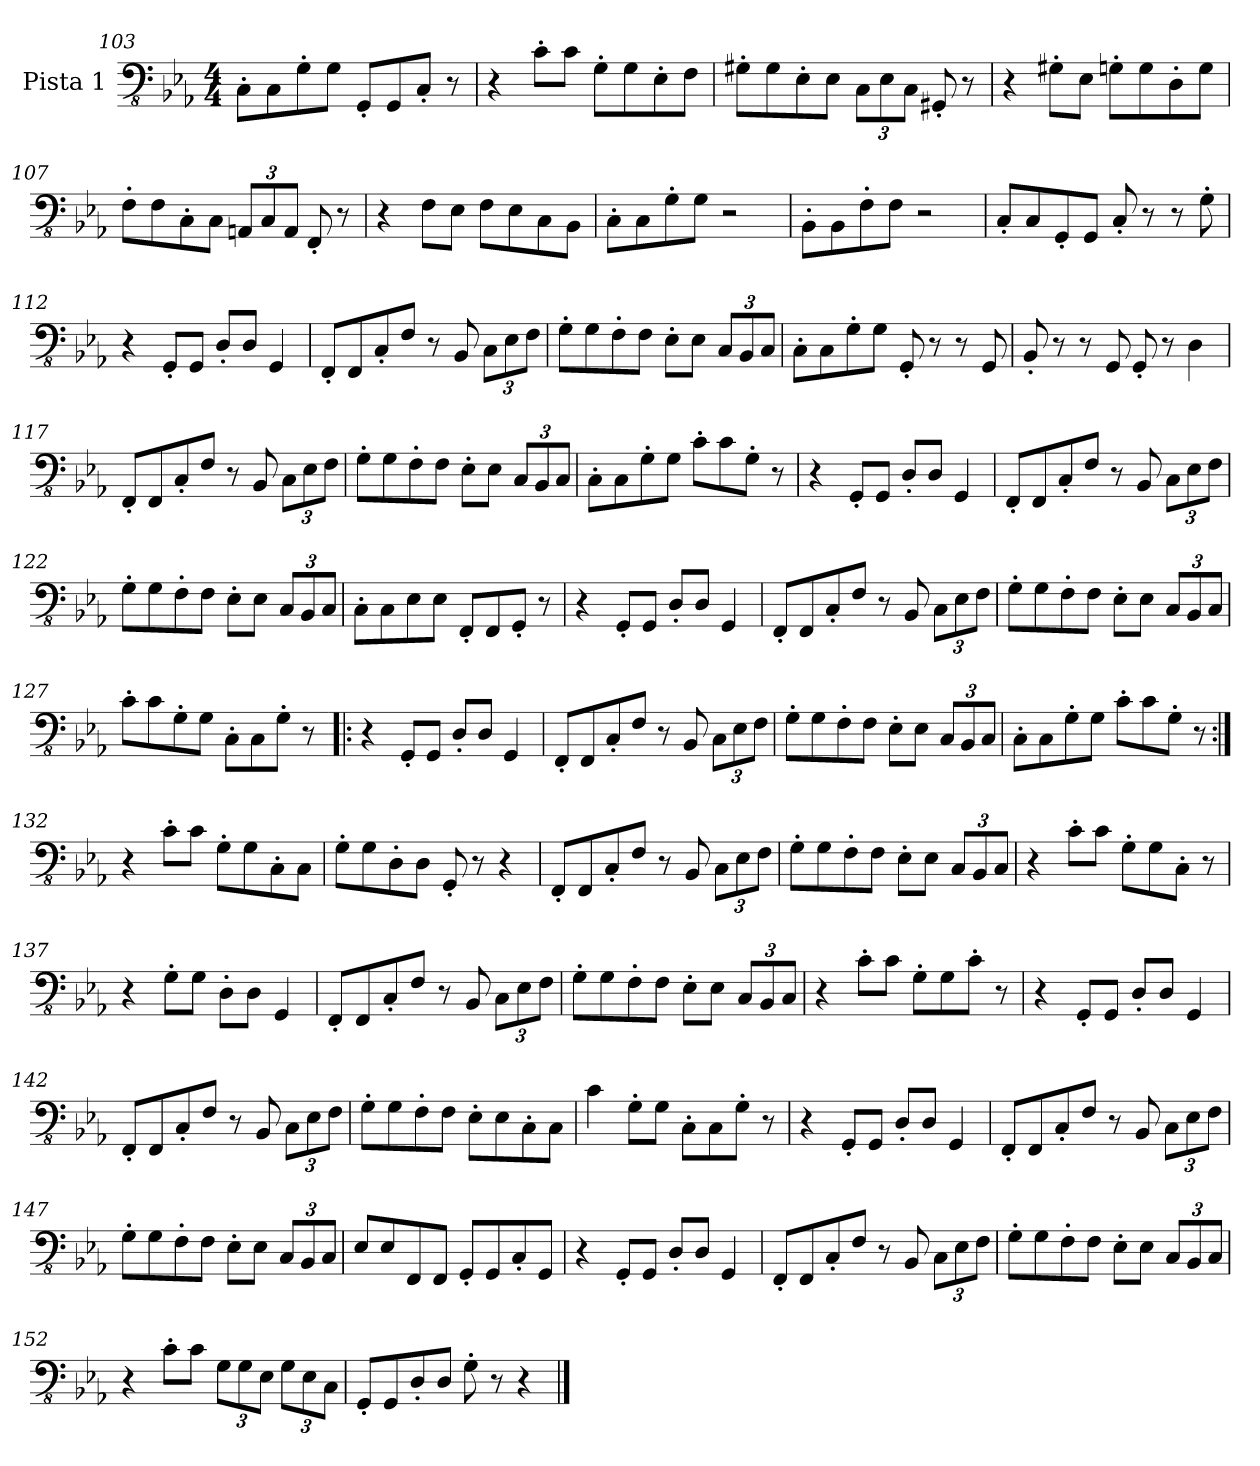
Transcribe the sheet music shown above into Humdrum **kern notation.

**kern
*part1
*staff1
*I"Pista 1
*clefFv4
*k[b-e-a-]
*M4/4
=103
8CC'\L
8CC\
8GG'\
8GG\J
8GGG'/L
8GGG/
8CC'/J
8r
!!LO:PB:g=z
=104
4r
8C'\L
8C\J
8GG'\L
8GG\
8EE-'\
8FF\J
=105
8GG#X'\L
8GG#\
8EE-'\
8EE-\J
*Xbrackettup
12CC\L
12EE-\
12CC\J
8GGG#X'/
8r
=106
4r
8GG#X'\L
8EE-\J
8GGn'\L
8GG\
8DD'\
8GG\J
=107
8FF'\L
8FF\
8CC'\
8CC\J
12AAAn/L
12CC/
12AAA/J
8FFF'/
8r
!!LO:LB:g=z
=108
4r
8FF\L
8EE-\J
8FF\L
8EE-\
8CC\
8BBB-\J
=109
8CC'\L
8CC\
8GG'\
8GG\J
2r
=110
8BBB-'\L
8BBB-\
8FF'\
8FF\J
2r
=111
8CC'/L
8CC/
8GGG'/
8GGG/J
8CC'/
8r
8r
8GG'\
!!LO:LB:g=z
=112
4r
8GGG'/L
8GGG/J
8DD'/L
8DD/J
4GGG/
=113
8FFF'/L
8FFF/
8CC'/
8FF/J
8r
8BBB-/
12CC\L
12EE-\
12FF\J
=114
8GG'\L
8GG\
8FF'\
8FF\J
8EE-'\L
8EE-\J
12CC/L
12BBB-/
12CC/J
=115
8CC'\L
8CC\
8GG'\
8GG\J
8GGG'/
8r
8r
8GGG/
!!LO:LB:g=z
=116
8BBB-'/
8r
8r
8GGG/
8GGG'/
8r
4DD\
=117
8FFF'/L
8FFF/
8CC'/
8FF/J
8r
8BBB-/
12CC\L
12EE-\
12FF\J
=118
8GG'\L
8GG\
8FF'\
8FF\J
8EE-'\L
8EE-\J
12CC/L
12BBB-/
12CC/J
=119
8CC'\L
8CC\
8GG'\
8GG\J
8C'\L
8C\
8GG'\J
8r
!!LO:LB:g=z
=120
4r
8GGG'/L
8GGG/J
8DD'/L
8DD/J
4GGG/
=121
8FFF'/L
8FFF/
8CC'/
8FF/J
8r
8BBB-/
12CC\L
12EE-\
12FF\J
=122
8GG'\L
8GG\
8FF'\
8FF\J
8EE-'\L
8EE-\J
12CC/L
12BBB-/
12CC/J
=123
8CC'\L
8CC\
8EE-\
8EE-\J
8FFF'/L
8FFF/
8GGG'/J
8r
!!LO:LB:g=z
=124
4r
8GGG'/L
8GGG/J
8DD'/L
8DD/J
4GGG/
=125
8FFF'/L
8FFF/
8CC'/
8FF/J
8r
8BBB-/
12CC\L
12EE-\
12FF\J
=126
8GG'\L
8GG\
8FF'\
8FF\J
8EE-'\L
8EE-\J
12CC/L
12BBB-/
12CC/J
=127
8C'\L
8C\
8GG'\
8GG\J
8CC'\L
8CC\
8GG'\J
8r
!!LO:LB:g=z
=128!|:
4r
8GGG'/L
8GGG/J
8DD'/L
8DD/J
4GGG/
=129
8FFF'/L
8FFF/
8CC'/
8FF/J
8r
8BBB-/
12CC\L
12EE-\
12FF\J
=130
8GG'\L
8GG\
8FF'\
8FF\J
8EE-'\L
8EE-\J
12CC/L
12BBB-/
12CC/J
=131
8CC'\L
8CC\
8GG'\
8GG\J
8C'\L
8C\
8GG'\J
8r
!!LO:LB:g=z
=132:|!
4r
8C'\L
8C\J
8GG'\L
8GG\
8CC'\
8CC\J
=133
8GG'\L
8GG\
8DD'\
8DD\J
8GGG'/
8r
4r
=134
8FFF'/L
8FFF/
8CC'/
8FF/J
8r
8BBB-/
12CC\L
12EE-\
12FF\J
=135
8GG'\L
8GG\
8FF'\
8FF\J
8EE-'\L
8EE-\J
12CC/L
12BBB-/
12CC/J
!!LO:LB:g=z
=136
4r
8C'\L
8C\J
8GG'\L
8GG\
8CC'\J
8r
=137
4r
8GG'\L
8GG\J
8DD'\L
8DD\J
4GGG/
=138
8FFF'/L
8FFF/
8CC'/
8FF/J
8r
8BBB-/
12CC\L
12EE-\
12FF\J
=139
8GG'\L
8GG\
8FF'\
8FF\J
8EE-'\L
8EE-\J
12CC/L
12BBB-/
12CC/J
!!LO:LB:g=z
=140
4r
8C'\L
8C\J
8GG'\L
8GG\
8C'\J
8r
=141
4r
8GGG'/L
8GGG/J
8DD'/L
8DD/J
4GGG/
=142
8FFF'/L
8FFF/
8CC'/
8FF/J
8r
8BBB-/
12CC\L
12EE-\
12FF\J
=143
8GG'\L
8GG\
8FF'\
8FF\J
8EE-'\L
8EE-\
8CC'\
8CC\J
!!LO:LB:g=z
=144
4C\
8GG'\L
8GG\J
8CC'\L
8CC\
8GG'\J
8r
=145
4r
8GGG'/L
8GGG/J
8DD'/L
8DD/J
4GGG/
=146
8FFF'/L
8FFF/
8CC'/
8FF/J
8r
8BBB-/
12CC\L
12EE-\
12FF\J
=147
8GG'\L
8GG\
8FF'\
8FF\J
8EE-'\L
8EE-\J
12CC/L
12BBB-/
12CC/J
!!LO:LB:g=z
=148
8EE-/L
8EE-/
8FFF/
8FFF/J
8GGG'/L
8GGG/
8CC'/
8GGG/J
=149
4r
8GGG'/L
8GGG/J
8DD'/L
8DD/J
4GGG/
=150
8FFF'/L
8FFF/
8CC'/
8FF/J
8r
8BBB-/
12CC\L
12EE-\
12FF\J
=151
8GG'\L
8GG\
8FF'\
8FF\J
8EE-'\L
8EE-\J
12CC/L
12BBB-/
12CC/J
!!LO:LB:g=z
=152
4r
8C'\L
8C\J
12GG\L
12GG\
12EE-\J
12GG\L
12EE-\
12CC\J
=153
8GGG'/L
8GGG/
8DD'/
8DD/J
8GG'\
8r
4r
==
*-
